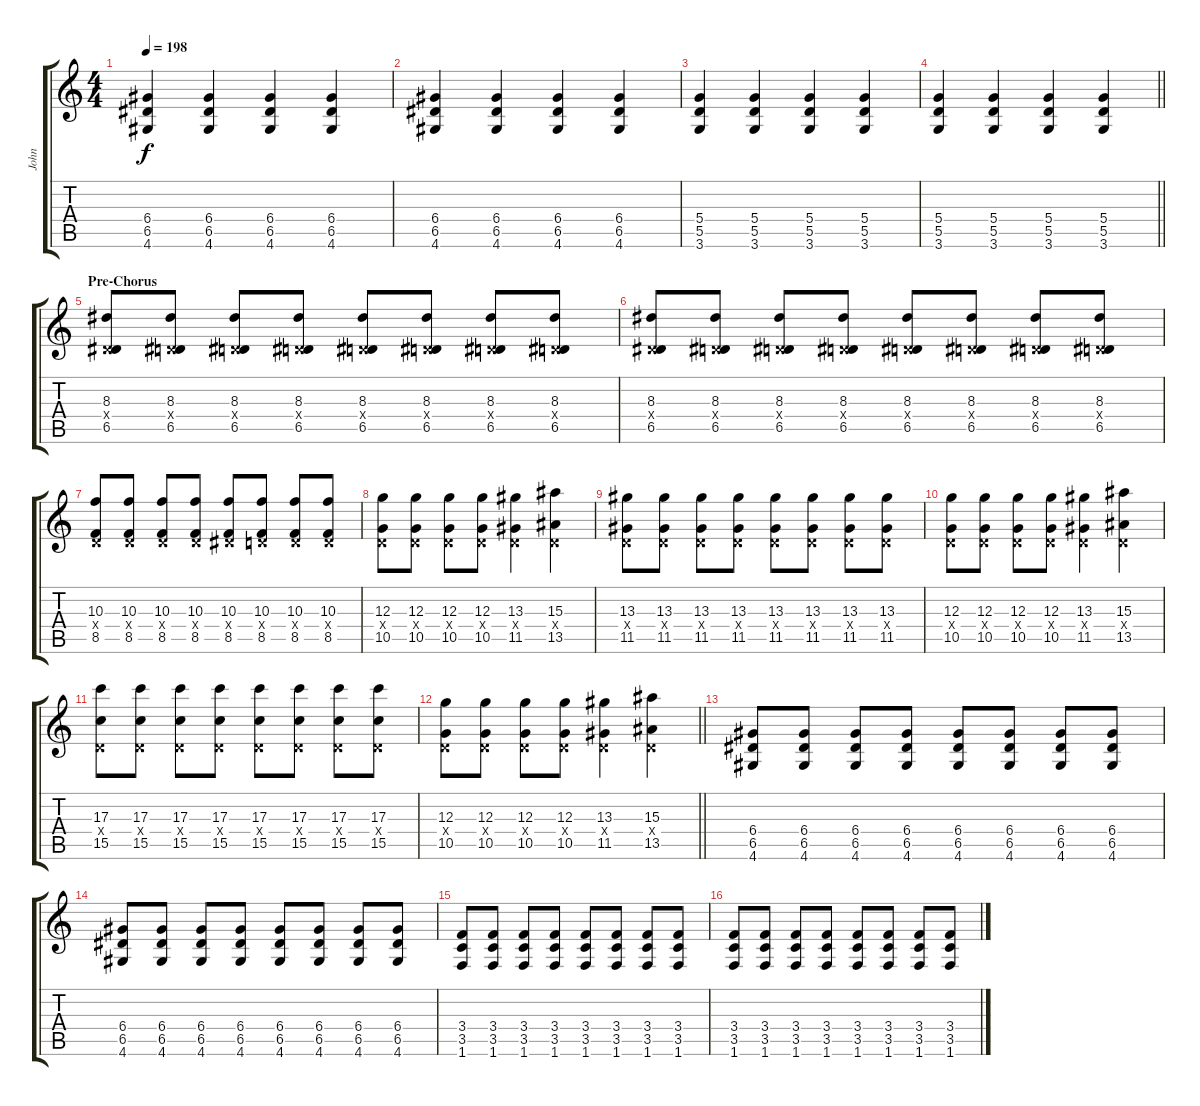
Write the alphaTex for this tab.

\track ("John" "John") {mute instrument distortionguitar}
\staff {score tabs}
\tuning (E4 B3 G3 D3 A2 E2) {hide}
\ts (4 4)
\tempo 198
\clef g2
\ks c
(6.4 6.5 4.6).4{dy f} (6.4 6.5 4.6).4 (6.4 6.5 4.6).4 (6.4 6.5 4.6).4 |
(6.4 6.5 4.6).4 (6.4 6.5 4.6).4 (6.4 6.5 4.6).4 (6.4 6.5 4.6).4 |
(5.4 5.5 3.6).4 (5.4 5.5 3.6).4 (5.4 5.5 3.6).4 (5.4 5.5 3.6).4 |
\barLineRight lightlight
(5.4 5.5 3.6).4 (5.4 5.5 3.6).4 (5.4 5.5 3.6).4 (5.4 5.5 3.6).4 |
\section ("" "Pre-Chorus")
(8.3 0.4{x} 6.5).8 (8.3 0.4{x} 6.5).8 (8.3 0.4{x} 6.5).8 (8.3 0.4{x} 6.5).8 (8.3 0.4{x} 6.5).8 (8.3 0.4{x} 6.5).8 (8.3 0.4{x} 6.5).8 (8.3 0.4{x} 6.5).8 |
(8.3 0.4{x} 6.5).8 (8.3 0.4{x} 6.5).8 (8.3 0.4{x} 6.5).8 (8.3 0.4{x} 6.5).8 (8.3 0.4{x} 6.5).8 (8.3 0.4{x} 6.5).8 (8.3 0.4{x} 6.5).8 (8.3 0.4{x} 6.5).8 |
(10.3 0.4{x} 8.5).8 (10.3 0.4{x} 8.5).8 (10.3 0.4{x} 8.5).8 (10.3 0.4{x} 8.5).8 (10.3 1.4{x} 8.5).8 (10.3 0.4{x} 8.5).8 (10.3 0.4{x} 8.5).8 (10.3 0.4{x} 8.5).8 |
(12.3 0.4{x} 10.5).8 (12.3 0.4{x} 10.5).8 (12.3 0.4{x} 10.5).8 (12.3 0.4{x} 10.5).8 (13.3 0.4{x} 11.5).4 (15.3 0.4{x} 13.5).4 |
(13.3 0.4{x} 11.5).8 (13.3 0.4{x} 11.5).8 (13.3 0.4{x} 11.5).8 (13.3 0.4{x} 11.5).8 (13.3 0.4{x} 11.5).8 (13.3 0.4{x} 11.5).8 (13.3 0.4{x} 11.5).8 (13.3 0.4{x} 11.5).8 |
(12.3 0.4{x} 10.5).8 (12.3 0.4{x} 10.5).8 (12.3 0.4{x} 10.5).8 (12.3 0.4{x} 10.5).8 (13.3 0.4{x} 11.5).4 (15.3 0.4{x} 13.5).4 |
(17.3 0.4{x} 15.5).8 (17.3 0.4{x} 15.5).8 (17.3 0.4{x} 15.5).8 (17.3 0.4{x} 15.5).8 (17.3 0.4{x} 15.5).8 (17.3 0.4{x} 15.5).8 (17.3 0.4{x} 15.5).8 (17.3 0.4{x} 15.5).8 |
\barLineRight lightlight
(12.3 0.4{x} 10.5).8 (12.3 0.4{x} 10.5).8 (12.3 0.4{x} 10.5).8 (12.3 0.4{x} 10.5).8 (13.3 0.4{x} 11.5).4 (15.3 0.4{x} 13.5).4 |
(6.4 6.5 4.6).8 (6.4 6.5 4.6).8 (6.4 6.5 4.6).8 (6.4 6.5 4.6).8 (6.4 6.5 4.6).8 (6.4 6.5 4.6).8 (6.4 6.5 4.6).8 (6.4 6.5 4.6).8 |
(6.4 6.5 4.6).8 (6.4 6.5 4.6).8 (6.4 6.5 4.6).8 (6.4 6.5 4.6).8 (6.4 6.5 4.6).8 (6.4 6.5 4.6).8 (6.4 6.5 4.6).8 (6.4 6.5 4.6).8 |
(3.4 3.5 1.6).8 (3.4 3.5 1.6).8 (3.4 3.5 1.6).8 (3.4 3.5 1.6).8 (3.4 3.5 1.6).8 (3.4 3.5 1.6).8 (3.4 3.5 1.6).8 (3.4 3.5 1.6).8 |
(3.4 3.5 1.6).8 (3.4 3.5 1.6).8 (3.4 3.5 1.6).8 (3.4 3.5 1.6).8 (3.4 3.5 1.6).8 (3.4 3.5 1.6).8 (3.4 3.5 1.6).8 (3.4 3.5 1.6).8
